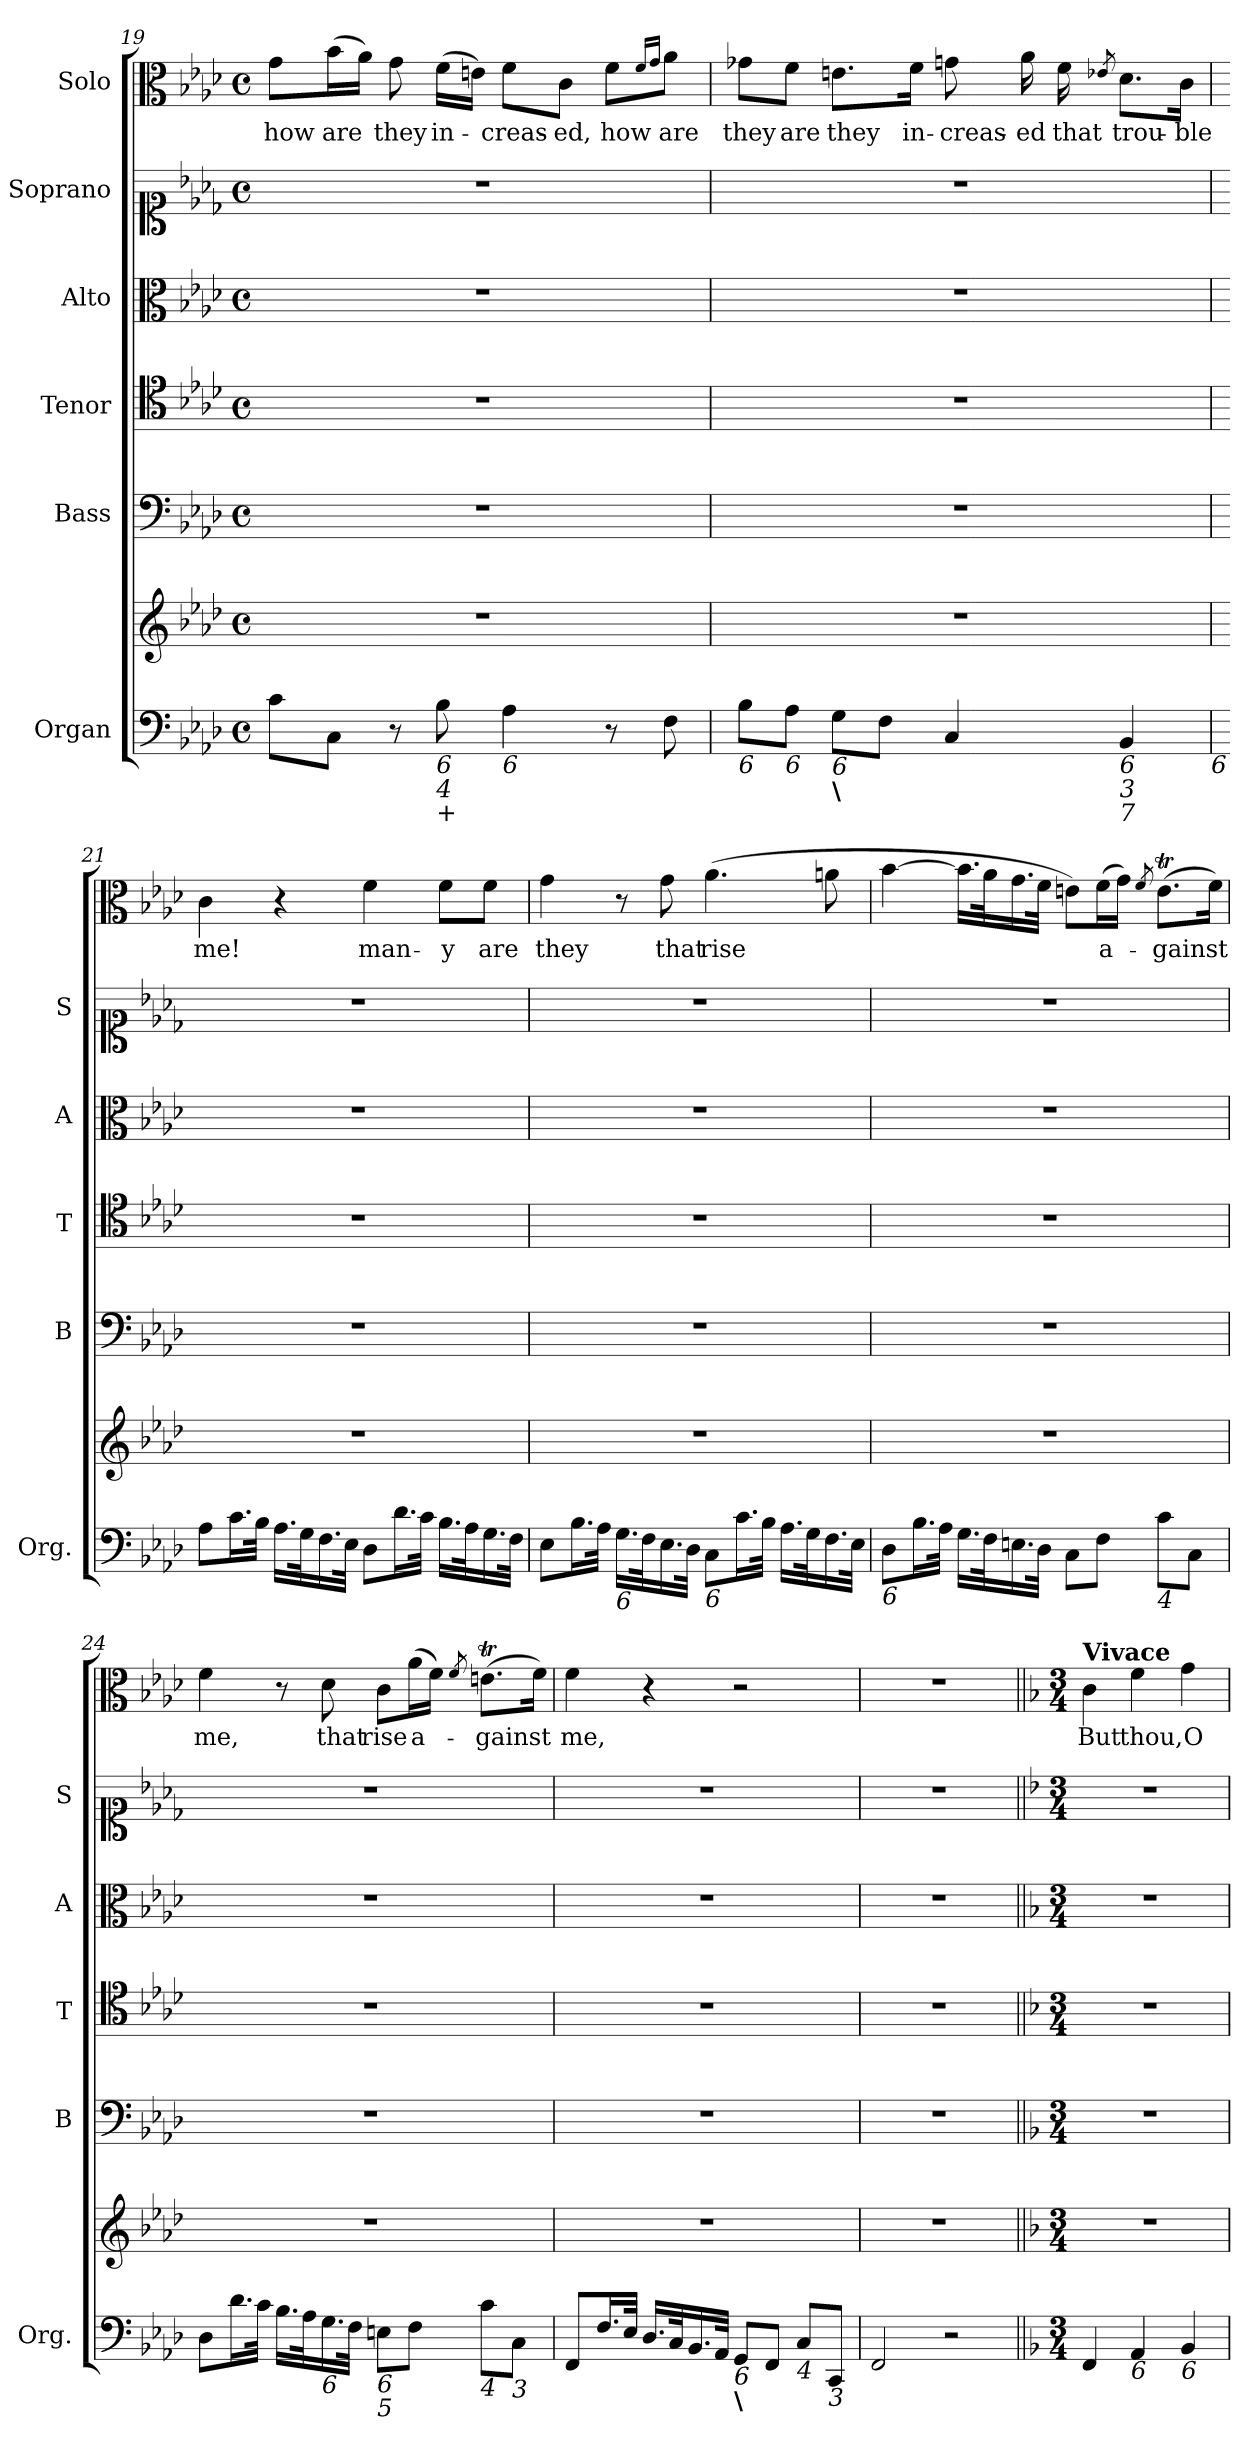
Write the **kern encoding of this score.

**kern	**kern	**kern	**kern	**kern	**kern	**kern	**text
*part6	*part6	*part5	*part4	*part3	*part2	*part1	*part1
*staff7	*staff6	*staff5	*staff4	*staff3	*staff2	*staff1	*staff1
*I"Organ	*	*I"Bass	*I"Tenor	*I"Alto	*I"Soprano	*I"Solo	*
*I'Org.	*	*I'B	*I'T	*I'A	*I'S	*	*
*clefF4	*clefG2	*clefF4	*clefC4	*clefC3	*clefC1	*clefC3	*
*k[b-e-a-d-]	*k[b-e-a-d-]	*k[b-e-a-d-]	*k[b-e-a-d-]	*k[b-e-a-d-]	*k[b-e-a-d-]	*k[b-e-a-d-]	*
*f:	*f:	*f:	*f:	*f:	*f:	*f:	*
*M4/4	*M4/4	*M4/4	*M4/4	*M4/4	*M4/4	*M4/4	*
*met(c)	*met(c)	*met(c)	*met(c)	*met(c)	*met(c)	*met(c)	*
=19	=19	=19	=19	=19	=19	=19	=19
!	!	!	!	!	!	!	!LO:LY:b
8c\L	1r	1r	1r	1r	1r	8g\L	how
!	!	!	!	!	!	!	!LO:LY:b
8C\J	.	.	.	.	.	(>16b-\L	are
.	.	.	.	.	.	16a-\JJ)	.
!	!	!	!	!	!	!	!LO:LY:b
8r	.	.	.	.	.	8g\	they
!LO:TX:b:i:t=6	!	!	!	!	!	!	!
!LO:TX:b:i:t=4	!	!	!	!	!	!	!
!LO:TX:b:t=+	!	!	!	!	!	!	!
!	!	!	!	!	!	!	!LO:LY:b
8B-\	.	.	.	.	.	(>16f\LL	in-
.	.	.	.	.	.	16en\JJ)	.
!LO:TX:b:i:t=6	!	!	!	!	!	!	!
!	!	!	!	!	!	!	!LO:LY:b
4A-\	.	.	.	.	.	8f\L	-creas-
!	!	!	!	!	!	!	!LO:LY:b
.	.	.	.	.	.	8c\J	-ed,
!	!	!	!	!	!	!	!LO:LY:b
8r	.	.	.	.	.	8f\L	how
.	.	.	.	.	.	16qf/LL	.
.	.	.	.	.	.	16qg/JJ	.
!	!	!	!	!	!	!	!LO:LY:b
8F\	.	.	.	.	.	8a-\J	are
=20	=20	=20	=20	=20	=20	=20	=20
!LO:TX:b:i:t=6	!	!	!	!	!	!	!
!	!	!	!	!	!	!	!LO:LY:b
8B-\L	1r	1r	1r	1r	1r	8g-X\L	they
!LO:TX:b:i:t=6	!	!	!	!	!	!	!
!	!	!	!	!	!	!	!LO:LY:b
8A-\J	.	.	.	.	.	8f\J	are
!LO:TX:b:i:t=6	!	!	!	!	!	!	!
!LO:TX:b:B:t=\	!	!	!	!	!	!	!
!	!	!	!	!	!	!	!LO:LY:b
8G\L	.	.	.	.	.	8.en\L	they
8F\J	.	.	.	.	.	.	.
!	!	!	!	!	!	!	!LO:LY:b
.	.	.	.	.	.	16f\Jk	in-
!	!	!	!	!	!	!	!LO:LY:b
4C/	.	.	.	.	.	8gn\	-creas-
!	!	!	!	!	!	!	!LO:LY:b
.	.	.	.	.	.	16a-\	-ed
!	!	!	!	!	!	!	!LO:LY:b
.	.	.	.	.	.	16f\	that
.	.	.	.	.	.	8qe-X/	.
!LO:TX:b:i:t=6	!	!	!	!	!	!	!
!LO:TX:b:i:t=3	!	!	!	!	!	!	!
!LO:TX:b:i:t=7	!	!	!	!	!	!	!
!	!	!	!	!	!	!	!LO:LY:b
4BB-/	.	.	.	.	.	8.d-\L	trou-
!	!	!	!	!	!	!	!LO:LY:b
.	.	.	.	.	.	16c\Jk	-ble
!LO:TX:b:i:t=6	!	!	!	!	!	!	!
!!LO:LB:g=z
=21	=21	=21	=21	=21	=21	=21	=21
!	!	!	!	!	!	!	!LO:LY:b
8A-\L	1r	1r	1r	1r	1r	4c\	me!
16.c\L	.	.	.	.	.	.	.
32B-\JJk	.	.	.	.	.	.	.
16.A-\LL	.	.	.	.	.	4r	.
32G\k	.	.	.	.	.	.	.
16.F\	.	.	.	.	.	.	.
32E-\JJk	.	.	.	.	.	.	.
!	!	!	!	!	!	!	!LO:LY:b
8D-\L	.	.	.	.	.	4f\	man-
16.d-\L	.	.	.	.	.	.	.
32c\JJk	.	.	.	.	.	.	.
!	!	!	!	!	!	!	!LO:LY:b
16.B-\LL	.	.	.	.	.	8f\L	-y
32A-\k	.	.	.	.	.	.	.
!	!	!	!	!	!	!	!LO:LY:b
16.G\	.	.	.	.	.	8f\J	are
32F\JJk	.	.	.	.	.	.	.
=22	=22	=22	=22	=22	=22	=22	=22
!	!	!	!	!	!	!	!LO:LY:b
8E-\L	1r	1r	1r	1r	1r	4g\	they
16.B-\L	.	.	.	.	.	.	.
32A-\JJk	.	.	.	.	.	.	.
!LO:TX:b:i:t=6	!	!	!	!	!	!	!
16.G\LL	.	.	.	.	.	8r	.
32F\k	.	.	.	.	.	.	.
!	!	!	!	!	!	!	!LO:LY:b
16.E-\	.	.	.	.	.	8g\	that
32D-\JJk	.	.	.	.	.	.	.
!LO:TX:b:i:t=6	!	!	!	!	!	!	!
!	!	!	!	!	!	!	!LO:LY:b
8C\L	.	.	.	.	.	(>4.a-\	rise
16.c\L	.	.	.	.	.	.	.
32B-\JJk	.	.	.	.	.	.	.
16.A-\LL	.	.	.	.	.	.	.
32G\k	.	.	.	.	.	.	.
16.F\	.	.	.	.	.	8an\	.
32E-\JJk	.	.	.	.	.	.	.
=23	=23	=23	=23	=23	=23	=23	=23
!LO:TX:b:i:t=6	!	!	!	!	!	!	!
8D-\L	1r	1r	1r	1r	1r	[4b-\	.
16.B-\L	.	.	.	.	.	.	.
32A-\JJk	.	.	.	.	.	.	.
16.G\LL	.	.	.	.	.	16.b-\LL]	.
32F\k	.	.	.	.	.	32a-\k	.
16.En\	.	.	.	.	.	16.g\	.
32D-\JJk	.	.	.	.	.	32f\JJk	.
8C\L	.	.	.	.	.	8en\L)	.
!	!	!	!	!	!	!	!LO:LY:b
8F\J	.	.	.	.	.	(>16f\L	a-
.	.	.	.	.	.	16g\JJ)	.
.	.	.	.	.	.	8qf/	.
!LO:TX:b:i:t=4	!	!	!	!	!	!	!
!	!	!	!	!	!	!	!LO:LY:b
8c\L	.	.	.	.	.	(>8.et\L	-gainst
8C\J	.	.	.	.	.	.	.
.	.	.	.	.	.	16f\Jk)	.
!!LO:LB:g=z
=24	=24	=24	=24	=24	=24	=24	=24
!	!	!	!	!	!	!	!LO:LY:b
8D-\L	1r	1r	1r	1r	1r	4f\	me,
16.d-\L	.	.	.	.	.	.	.
32c\JJk	.	.	.	.	.	.	.
16.B-\LL	.	.	.	.	.	8r	.
32A-\k	.	.	.	.	.	.	.
!LO:TX:b:i:t=6	!	!	!	!	!	!	!
!	!	!	!	!	!	!	!LO:LY:b
16.G\	.	.	.	.	.	8d-\	that
32F\JJk	.	.	.	.	.	.	.
!LO:TX:b:i:t=6	!	!	!	!	!	!	!
!LO:TX:b:i:t=5	!	!	!	!	!	!	!
!	!	!	!	!	!	!	!LO:LY:b
8En\L	.	.	.	.	.	8c\L	rise
!	!	!	!	!	!	!	!LO:LY:b
8F\J	.	.	.	.	.	(>16a-\L	a-
.	.	.	.	.	.	16f\JJ)	.
.	.	.	.	.	.	8qf/	.
!LO:TX:b:i:t=4	!	!	!	!	!	!	!
!	!	!	!	!	!	!	!LO:LY:b
8c\L	.	.	.	.	.	(>8.ent\L	-gainst
!LO:TX:b:i:t=3	!	!	!	!	!	!	!
8C\J	.	.	.	.	.	.	.
.	.	.	.	.	.	16f\Jk)	.
=25	=25	=25	=25	=25	=25	=25	=25
!	!	!	!	!	!	!	!LO:LY:b
8FF/L	1r	1r	1r	1r	1r	4f\	me,
16.F/L	.	.	.	.	.	.	.
32E-/JJk	.	.	.	.	.	.	.
16.D-/LL	.	.	.	.	.	4r	.
32C/k	.	.	.	.	.	.	.
16.BB-/	.	.	.	.	.	.	.
32AA-/JJk	.	.	.	.	.	.	.
!LO:TX:b:i:t=6	!	!	!	!	!	!	!
!LO:TX:b:B:t=\	!	!	!	!	!	!	!
8GG/L	.	.	.	.	.	2r	.
8FF/J	.	.	.	.	.	.	.
!LO:TX:b:i:t=4	!	!	!	!	!	!	!
8C/L	.	.	.	.	.	.	.
!LO:TX:b:i:t=3	!	!	!	!	!	!	!
8CC/J	.	.	.	.	.	.	.
=26	=26	=26	=26	=26	=26	=26	=26
2FF/	1r	1r	1r	1r	1r	1r	.
2r	.	.	.	.	.	.	.
!!LO:PB:g=z
=27||	=27||	=27||	=27||	=27||	=27||	=27||	=27||
*k[b-]	*k[b-]	*k[b-]	*k[b-]	*k[b-]	*k[b-]	*k[b-]	*
*d:	*d:	*d:	*d:	*d:	*d:	*d:	*
*M3/4	*M3/4	*M3/4	*M3/4	*M3/4	*M3/4	*M3/4	*
*	*	*	*	*	*	*MM120	*
!	!	!	!	!	!	!LO:TX:a:B:t=Vivace	!
!	!	!	!	!	!	!	!LO:LY:b
4FF/	2.r	2.r	2.r	2.r	2.r	4c\	But
!LO:TX:b:i:t=6	!	!	!	!	!	!	!
!	!	!	!	!	!	!	!LO:LY:b
4AA/	.	.	.	.	.	4f\	thou,
!LO:TX:b:i:t=6	!	!	!	!	!	!	!
!	!	!	!	!	!	!	!LO:LY:b
4BB-/	.	.	.	.	.	4g\	O
=	=	=	=	=	=	=	=
*-	*-	*-	*-	*-	*-	*-	*-
